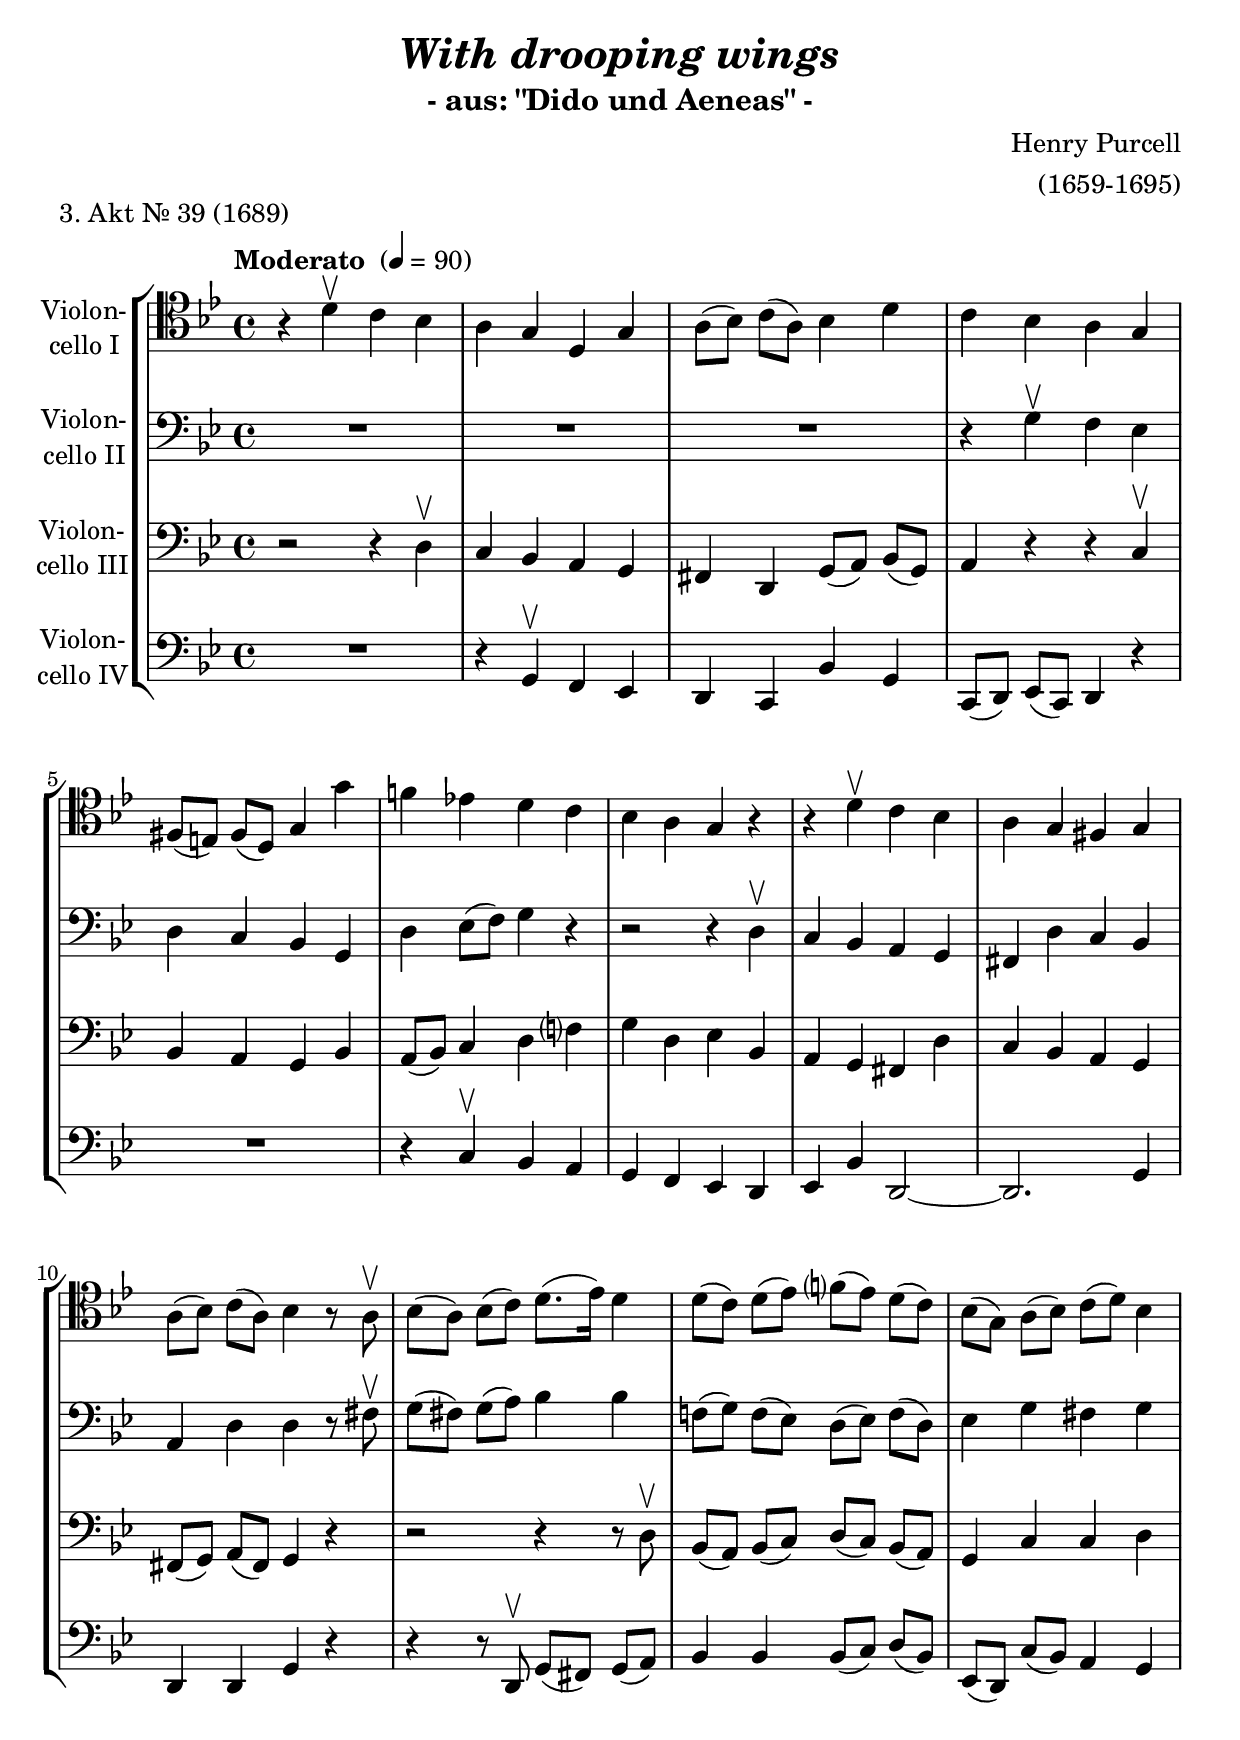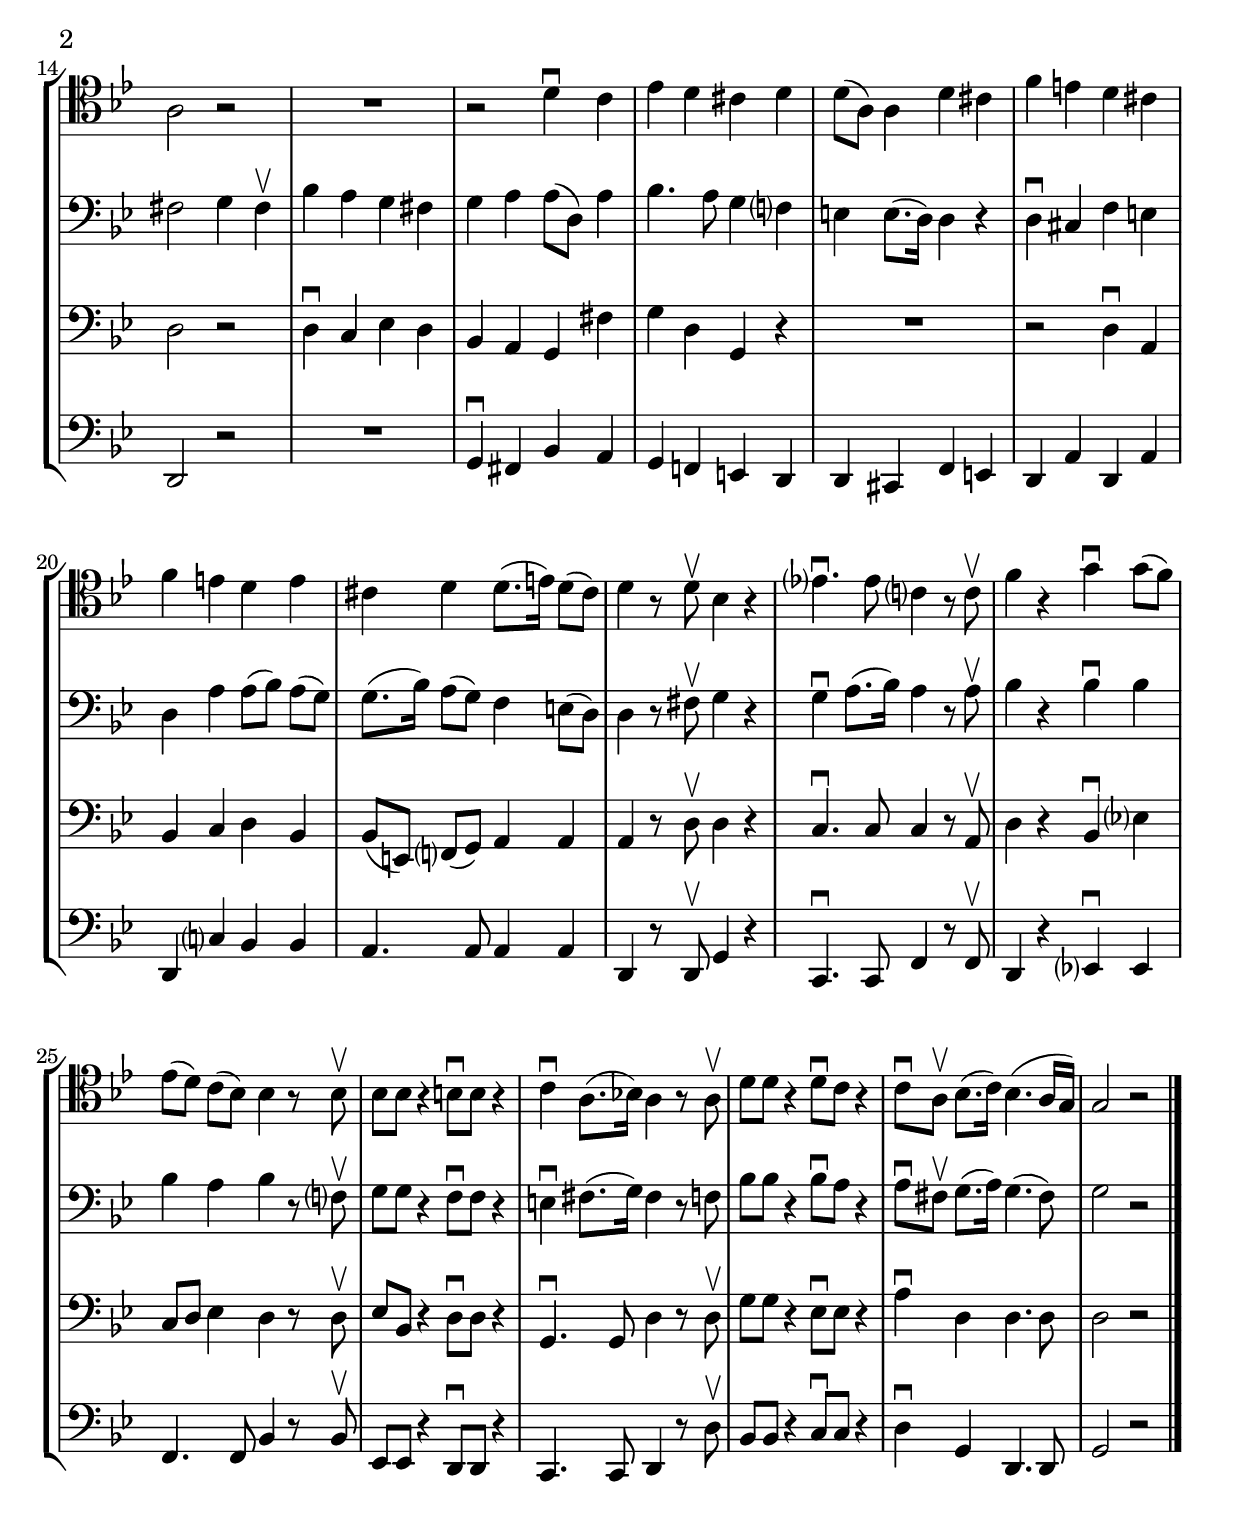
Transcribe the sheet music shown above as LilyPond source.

\version "2.18.2"
\include "deutsch.ly"
  
#(set-global-staff-size 23)

\header {
  title     = \markup \bold \italic "With drooping wings"
  subtitle  = "- aus: \"Dido und Aeneas\" -"
  composer  = "Henry Purcell"
  arranger  = "(1659-1695)"
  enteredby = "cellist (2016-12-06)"
  piece     = "3. Akt Nr. 39 (1689)"
}

voiceconsts = {
  \key b \major
  \time 4/4
  \clef "bass"
% \numericTimeSignature
  \compressFullBarRests
  % Set default beaming for all staves
  \set Timing.beamExceptions = #'()
  \set Timing.baseMoment     = #(ly:make-moment 1 4)
  \set Timing.beatStructure  = #'(1 1 1 1)
  \tempo "Moderato " 4=90
}

mifl = "flute"
mist = "string ensemble 1"
%minstr = "accordion"
miba = "bassoon"
milo = "drawbar organ"

va = \relative c' {
  \voiceconsts
  \clef "tenor"
  
  r4 d\upbow c b
  a g d g
  a8( b) c( a) b4 d
  c b a g
  fis8( e) fis( d) g4 g'
  f! es! d c
  b a g r

  r d'\upbow c b
  a g fis g
  a8( b) c( a) b4 r8 a\upbow
  b( a) b( c) d8.( es16) d4
  d8( c) d( es) f?( es) d( c)

  b( g) a( b) c( d) b4
  a2 r
  R1
  r2 d4\downbow c
  es d cis d
  d8( a) a4 d cis
  f e d cis

  f e d e
  cis d d8.( e16) d8( cis)
  d4 r8 d\upbow b4 r
  es?4.\downbow es8 c?4 r8 c\upbow
  f4 r g\downbow g8( f)
  es( d) c( b) b4 r8 b\upbow

  b b r4 h8\downbow h r4
  c\downbow a8.( b!16) a4 r8 a\upbow
  d d r4 d8\downbow c r4
  c8\downbow a\upbow b8.( c16) b4.( a16 g)
  g2 r \bar "|."
}

vb = \relative c' {
  \voiceconsts

  R1*3
  r4 g\upbow f es
  d c b g
  d' es8( f) g4 r
  r2 r4 d\upbow
  c b a g
  fis d' c b
  a d d r8 fis\upbow

  g( fis) g( a) b4 b
  f!8( g) f( es) d( es) f( d)
  es4 g fis g
  fis2 g4 fis\upbow
  b a g fis
  g a a8( d,) a'4
  b4. a8 g4 f?

  e e8.( d16) d4 r
  d\downbow cis f e
  d a' a8( b) a( g)
  g8.( b16) a8( g) f4 e8( d)
  d4 r8 fis\upbow g4 r
  g\downbow a8.( b16) a4 r8 a\upbow

  b4 r b\downbow b
  b a b r8 f?\upbow
  g g r4 f8\downbow f r4
  e\downbow fis8.( g16) fis4 r8 f
  b b r4 b8\downbow a r4
  a8\downbow fis\upbow g8.( a16) g4.( fis8)
  g2 r \bar "|."
}

vc = \relative c {
  \voiceconsts

  r2 r4 d\upbow
  c b a g
  fis d g8( a) b( g)
  a4 r r c\upbow
  b a g b
  a8( b) c4 d f?
  g d es b
  a g fis d'

  c b a g
  fis8( g) a( fis) g4 r
  r2 r4 r8 d'\upbow
  b( a) b( c) d( c) b( a)
  g4 c c d
  d2 r
  d4\downbow c es d
  b a g fis'

  g d g, r
  R1
  r2 d'4\downbow a
  b c d b
  b8( e,) f?( g) a4 a
  a r8 d\upbow d4 r
  c4.\downbow c8 c4 r8 a\upbow
  d4 r b\downbow es?

  c8 d es4 d r8 d\upbow
  es b r4 d8\downbow d r4
  g,4.\downbow g8 d'4 r8 d\upbow
  g g r4 es8\downbow es r4
  a\downbow d, d4. d8
  d2 r \bar "|."
}

vd = \relative c {
  \voiceconsts

  R1
  r4 g\upbow f es
  d c b' g
  c,8( d) es( c) d4 r
  R1
  r4 c'\upbow b a
  g f es d
  es b' d,2~
  d2. g4

  d d g r
  r r8 d\upbow g( fis) g( a)
  b4 b b8( c) d( b)
  es,( d) c'( b) a4 g
  d2 r
  R1
  g4\downbow fis b a
  g f! e d

  d cis f e
  d a' d, a'
  d, c'? b b
  a4. a8 a4 a
  d, r8 d\upbow g4 r
  c,4.\downbow c8 f4 r8 f\upbow
  d4 r es?\downbow es

  f4. f8  b4 r8 b\upbow
  es, es r4 d8\downbow d r4
  c4. c8 d4 r8 d'\upbow
  b b r4 c8\downbow c r4
  d\downbow g, d4. d8
  g2 r \bar "|."
}


music = \new StaffGroup <<
      \new Staff {
	\set Staff.midiInstrument = \mist
	\set Staff.instrumentName = \markup \center-column { "Violon-" "cello I" }
	\transpose b b { \va }
      }

      \new Staff {
	\set Staff.midiInstrument = \miba
	\set Staff.instrumentName = \markup \center-column { "Violon-" "cello II" }
	\transpose b b { \vb }
      }

      \new Staff {
	\set Staff.midiInstrument = \miba
	\set Staff.instrumentName = \markup \center-column { "Violon-" "cello III" }
	\transpose b b { \vc }
      }

      \new Staff {
	\set Staff.midiInstrument = \miba
	\set Staff.instrumentName = \markup \center-column { "Violon-" "cello IV" }
	\transpose b b { \vd }
      }
>>

\book {
  \score {
    \music
    \layout {}
  }

  \score {
    \unfoldRepeats \music

    \midi {
      \context {
        \Score
      }
    }
  }
}
